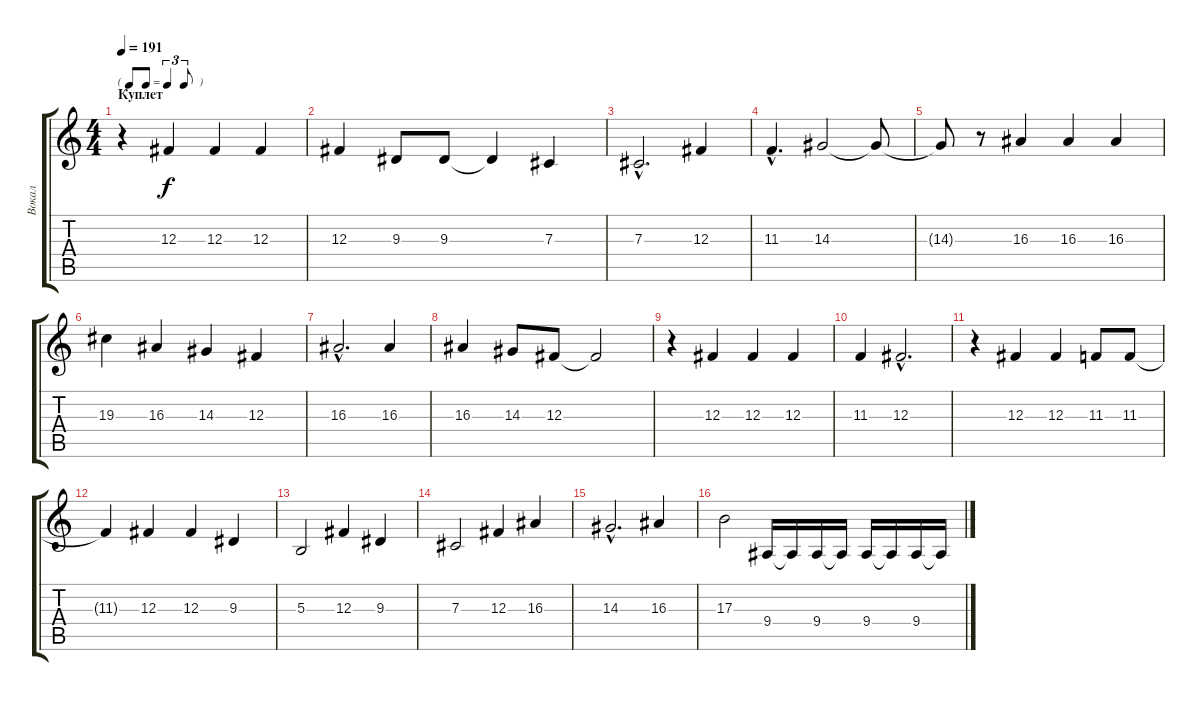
\track ("Вокал" "Вокал") {instrument rockorgan}
\staff {score tabs}
\tuning (Eb4 Bb3 Gb3 Db3 Ab2 Eb2) {hide}
\ts (4 4)
\tf triplet8th
\section ("" "Куплет")
\tempo 191
\clef g2
\ks c
r.4{dy f} 12.3.4 12.3.4 12.3.4 |
12.3.4 9.3.8 9.3.8 9.3{t}.4 7.3.4 |
7.3{hac}.2{d} 12.3.4 |
11.3{hac}.4{d} 14.3.2 14.3{t}.8 |
14.3{t}.8 r.8 16.3.4 16.3.4 16.3.4 |
19.3.4 16.3.4 14.3.4 12.3.4 |
16.3{hac}.2{d} 16.3.4 |
16.3.4 14.3.8 12.3.8 12.3{t}.2 |
r.4 12.3.4 12.3.4 12.3.4 |
11.3.4 12.3{hac}.2{d} |
r.4 12.3.4 12.3.4 11.3.8 11.3.8 |
11.3{t}.4 12.3.4 12.3.4 9.3.4 |
5.3.2 12.3.4 9.3.4 |
7.3.2 12.3.4 16.3.4 |
14.3{hac}.2{d} 16.3.4 |
17.3.2 9.4.16 9.4{t}.16 9.4.16 9.4{t}.16 9.4.16 9.4{t}.16 9.4.16 9.4{t}.16
